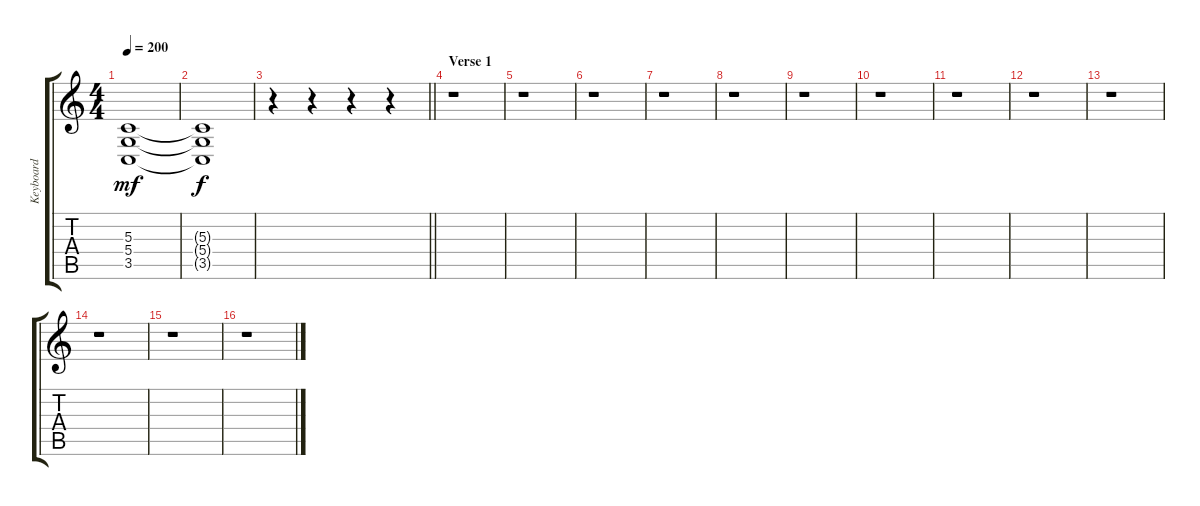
\track ("Keyboard" "Keyboard") {instrument choiraahs}
\staff {score tabs}
\tuning (E4 B3 G3 D3 A2 E2) {hide}
\ts (4 4)
\tempo 200
\clef g2
\ks c
(5.3 5.4 3.5).1{dy mf} |
(5.3{t} 5.4{t} 3.5{t}).1{dy f} |
\barLineRight lightlight
r.4 r.4 r.4 r.4 |
\section ("" "Verse 1")
r.1 |
r.1 |
r.1 |
r.1 |
r.1 |
r.1 |
r.1 |
r.1 |
r.1 |
r.1 |
r.1 |
r.1 |
r.1
